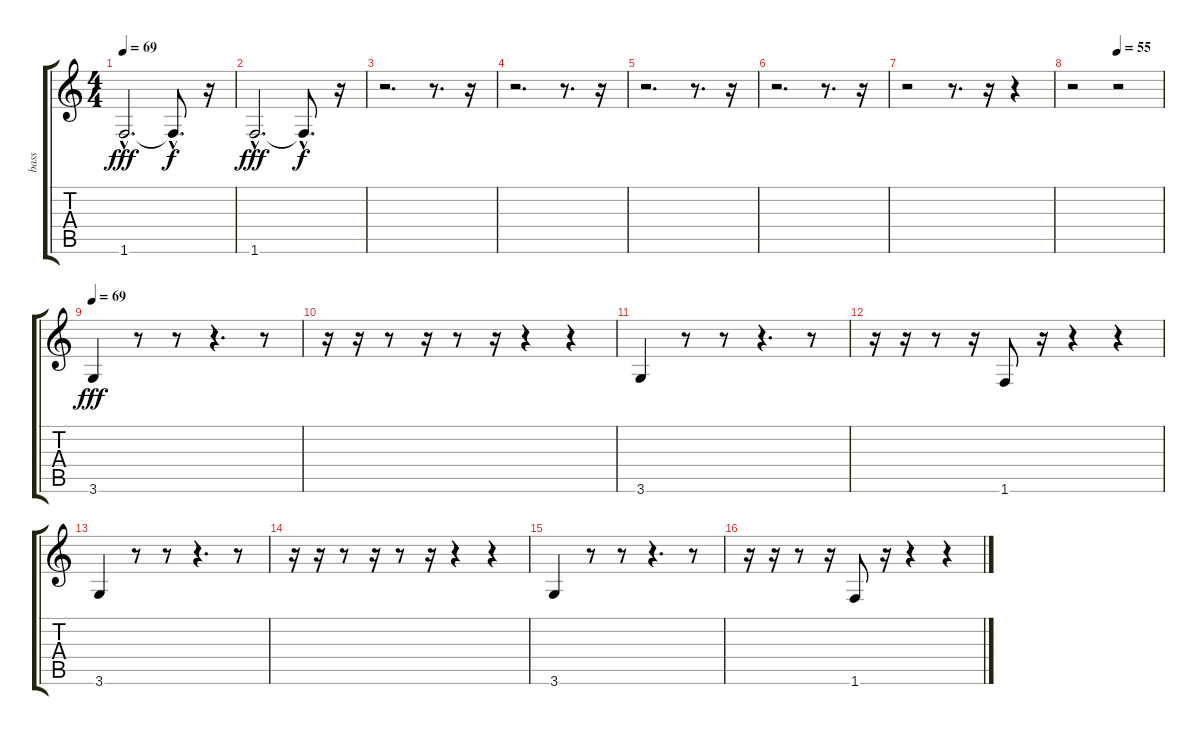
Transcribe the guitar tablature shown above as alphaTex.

\track ("bass" "bass") {instrument electricbassfinger}
\staff {score tabs}
\tuning (E4 B3 G3 D3 A2 E2) {hide}
\ts (4 4)
\tempo 69
\clef g2
\ks c
1.6{hac}.2{d dy fff} 1.6{hac t}.8{d dy f} r.16 |
1.6{hac}.2{d dy fff} 1.6{hac t}.8{d dy f} r.16 |
r.2{d} r.8{d} r.16 |
r.2{d} r.8{d} r.16 |
r.2{d} r.8{d} r.16 |
r.2{d} r.8{d} r.16 |
r.2 r.8{d} r.16 r.4 |
\tempo (55 0.5)
r.2 r.2 |
\tempo 69
3.6.4{dy fff} r.8 r.8 r.4{d} r.8 |
r.16 r.16 r.8 r.16 r.8 r.16 r.4 r.4 |
3.6.4 r.8 r.8 r.4{d} r.8 |
r.16 r.16 r.8 r.16 1.6.8 r.16 r.4 r.4 |
3.6.4 r.8 r.8 r.4{d} r.8 |
r.16 r.16 r.8 r.16 r.8 r.16 r.4 r.4 |
3.6.4 r.8 r.8 r.4{d} r.8 |
r.16 r.16 r.8 r.16 1.6.8 r.16 r.4 r.4
